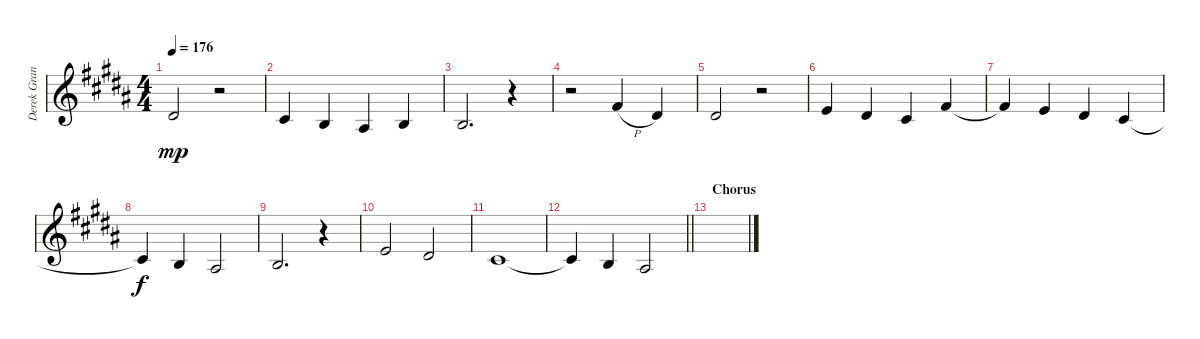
\track ("Derek Grant - Vocals" "Derek Gran") {instrument distortionguitar}
\staff {score}
\tuning (E4 B3 G3 D3 A2 E2) {hide}
\ts (4 4)
\tempo 176
\clef g2
\ks b
1.4.2{dy mp} r.2 |
4.5.4 2.5.4 1.5.4 2.5.4 |
2.5.2{d} r.4 |
r.2 4.4{h}.4 1.4.4 |
1.4.2 r.2 |
2.4.4 1.4.4 4.5.4 4.4.4 |
4.4{t}.4 2.4.4 1.4.4 4.5.4 |
4.5{t}.4{dy f} 2.5.4 6.6.2 |
7.6.2{d} r.4 |
2.4.2 1.4.2 |
4.5.1 |
\barLineRight lightlight
4.5{t}.4 2.5.4 1.5.2 |
\section ("" "Chorus")
